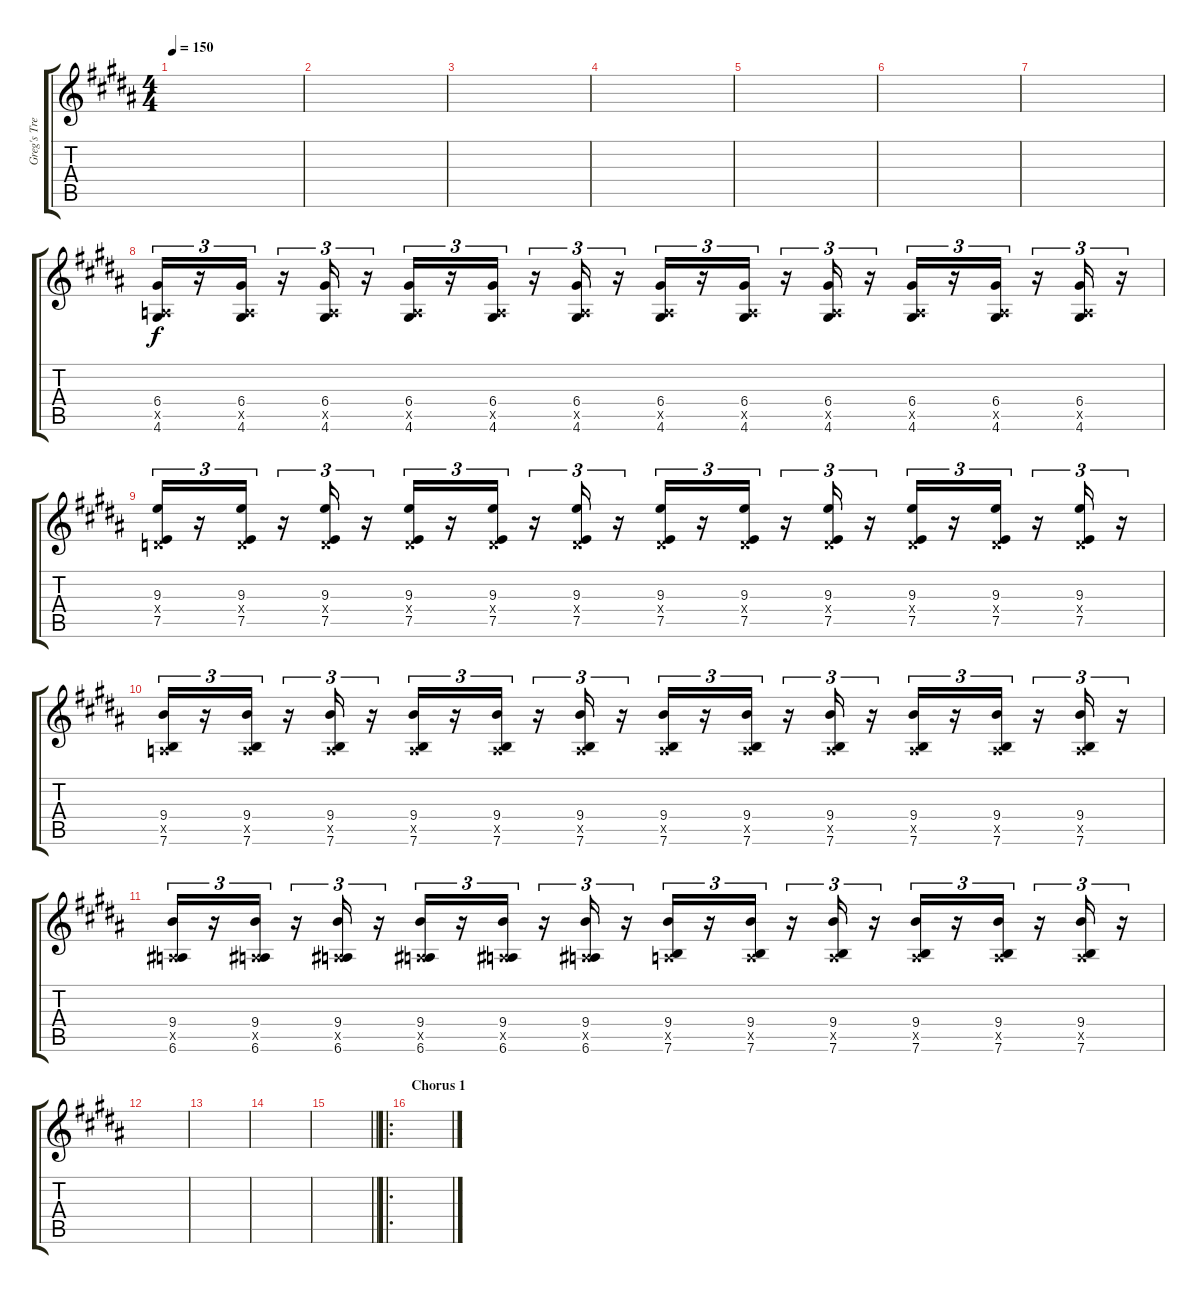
\track ("Greg's Tremolo pedal" "Greg's Tre") {instrument overdrivenguitar}
\staff {score tabs}
\tuning (E4 B3 G3 D3 A2 E2) {hide}
\ts (4 4)
\tempo 150
\clef g2
\ks g#minor
|
|
|
|
|
|
|
(6.4 0.5{x} 4.6).16{tu (3 2)} r.16{tu (3 2)} (6.4 0.5{x} 4.6).16{tu (3 2)} r.16{tu (3 2)} (6.4 0.5{x} 4.6).16{tu (3 2)} r.16{tu (3 2)} (6.4 0.5{x} 4.6).16{tu (3 2)} r.16{tu (3 2)} (6.4 0.5{x} 4.6).16{tu (3 2)} r.16{tu (3 2)} (6.4 0.5{x} 4.6).16{tu (3 2)} r.16{tu (3 2)} (6.4 0.5{x} 4.6).16{tu (3 2)} r.16{tu (3 2)} (6.4 0.5{x} 4.6).16{tu (3 2)} r.16{tu (3 2)} (6.4 0.5{x} 4.6).16{tu (3 2)} r.16{tu (3 2)} (6.4 0.5{x} 4.6).16{tu (3 2)} r.16{tu (3 2)} (6.4 0.5{x} 4.6).16{tu (3 2)} r.16{tu (3 2)} (6.4 0.5{x} 4.6).16{tu (3 2)} r.16{tu (3 2)} |
(9.3 0.4{x} 7.5).16{tu (3 2)} r.16{tu (3 2)} (9.3 0.4{x} 7.5).16{tu (3 2)} r.16{tu (3 2)} (9.3 0.4{x} 7.5).16{tu (3 2)} r.16{tu (3 2)} (9.3 0.4{x} 7.5).16{tu (3 2)} r.16{tu (3 2)} (9.3 0.4{x} 7.5).16{tu (3 2)} r.16{tu (3 2)} (9.3 0.4{x} 7.5).16{tu (3 2)} r.16{tu (3 2)} (9.3 0.4{x} 7.5).16{tu (3 2)} r.16{tu (3 2)} (9.3 0.4{x} 7.5).16{tu (3 2)} r.16{tu (3 2)} (9.3 0.4{x} 7.5).16{tu (3 2)} r.16{tu (3 2)} (9.3 0.4{x} 7.5).16{tu (3 2)} r.16{tu (3 2)} (9.3 0.4{x} 7.5).16{tu (3 2)} r.16{tu (3 2)} (9.3 0.4{x} 7.5).16{tu (3 2)} r.16{tu (3 2)} |
(9.4 0.5{x} 7.6).16{tu (3 2)} r.16{tu (3 2)} (9.4 0.5{x} 7.6).16{tu (3 2)} r.16{tu (3 2)} (9.4 0.5{x} 7.6).16{tu (3 2)} r.16{tu (3 2)} (9.4 0.5{x} 7.6).16{tu (3 2)} r.16{tu (3 2)} (9.4 0.5{x} 7.6).16{tu (3 2)} r.16{tu (3 2)} (9.4 0.5{x} 7.6).16{tu (3 2)} r.16{tu (3 2)} (9.4 0.5{x} 7.6).16{tu (3 2)} r.16{tu (3 2)} (9.4 0.5{x} 7.6).16{tu (3 2)} r.16{tu (3 2)} (9.4 0.5{x} 7.6).16{tu (3 2)} r.16{tu (3 2)} (9.4 0.5{x} 7.6).16{tu (3 2)} r.16{tu (3 2)} (9.4 0.5{x} 7.6).16{tu (3 2)} r.16{tu (3 2)} (9.4 0.5{x} 7.6).16{tu (3 2)} r.16{tu (3 2)} |
(9.4 0.5{x} 6.6).16{tu (3 2)} r.16{tu (3 2)} (9.4 0.5{x} 6.6).16{tu (3 2)} r.16{tu (3 2)} (9.4 0.5{x} 6.6).16{tu (3 2)} r.16{tu (3 2)} (9.4 0.5{x} 6.6).16{tu (3 2)} r.16{tu (3 2)} (9.4 0.5{x} 6.6).16{tu (3 2)} r.16{tu (3 2)} (9.4 0.5{x} 6.6).16{tu (3 2)} r.16{tu (3 2)} (9.4 0.5{x} 7.6).16{tu (3 2)} r.16{tu (3 2)} (9.4 0.5{x} 7.6).16{tu (3 2)} r.16{tu (3 2)} (9.4 0.5{x} 7.6).16{tu (3 2)} r.16{tu (3 2)} (9.4 0.5{x} 7.6).16{tu (3 2)} r.16{tu (3 2)} (9.4 0.5{x} 7.6).16{tu (3 2)} r.16{tu (3 2)} (9.4 0.5{x} 7.6).16{tu (3 2)} r.16{tu (3 2)} |
|
|
|
\barLineRight lightlight
|
\ro
\section ("" "Chorus 1")
